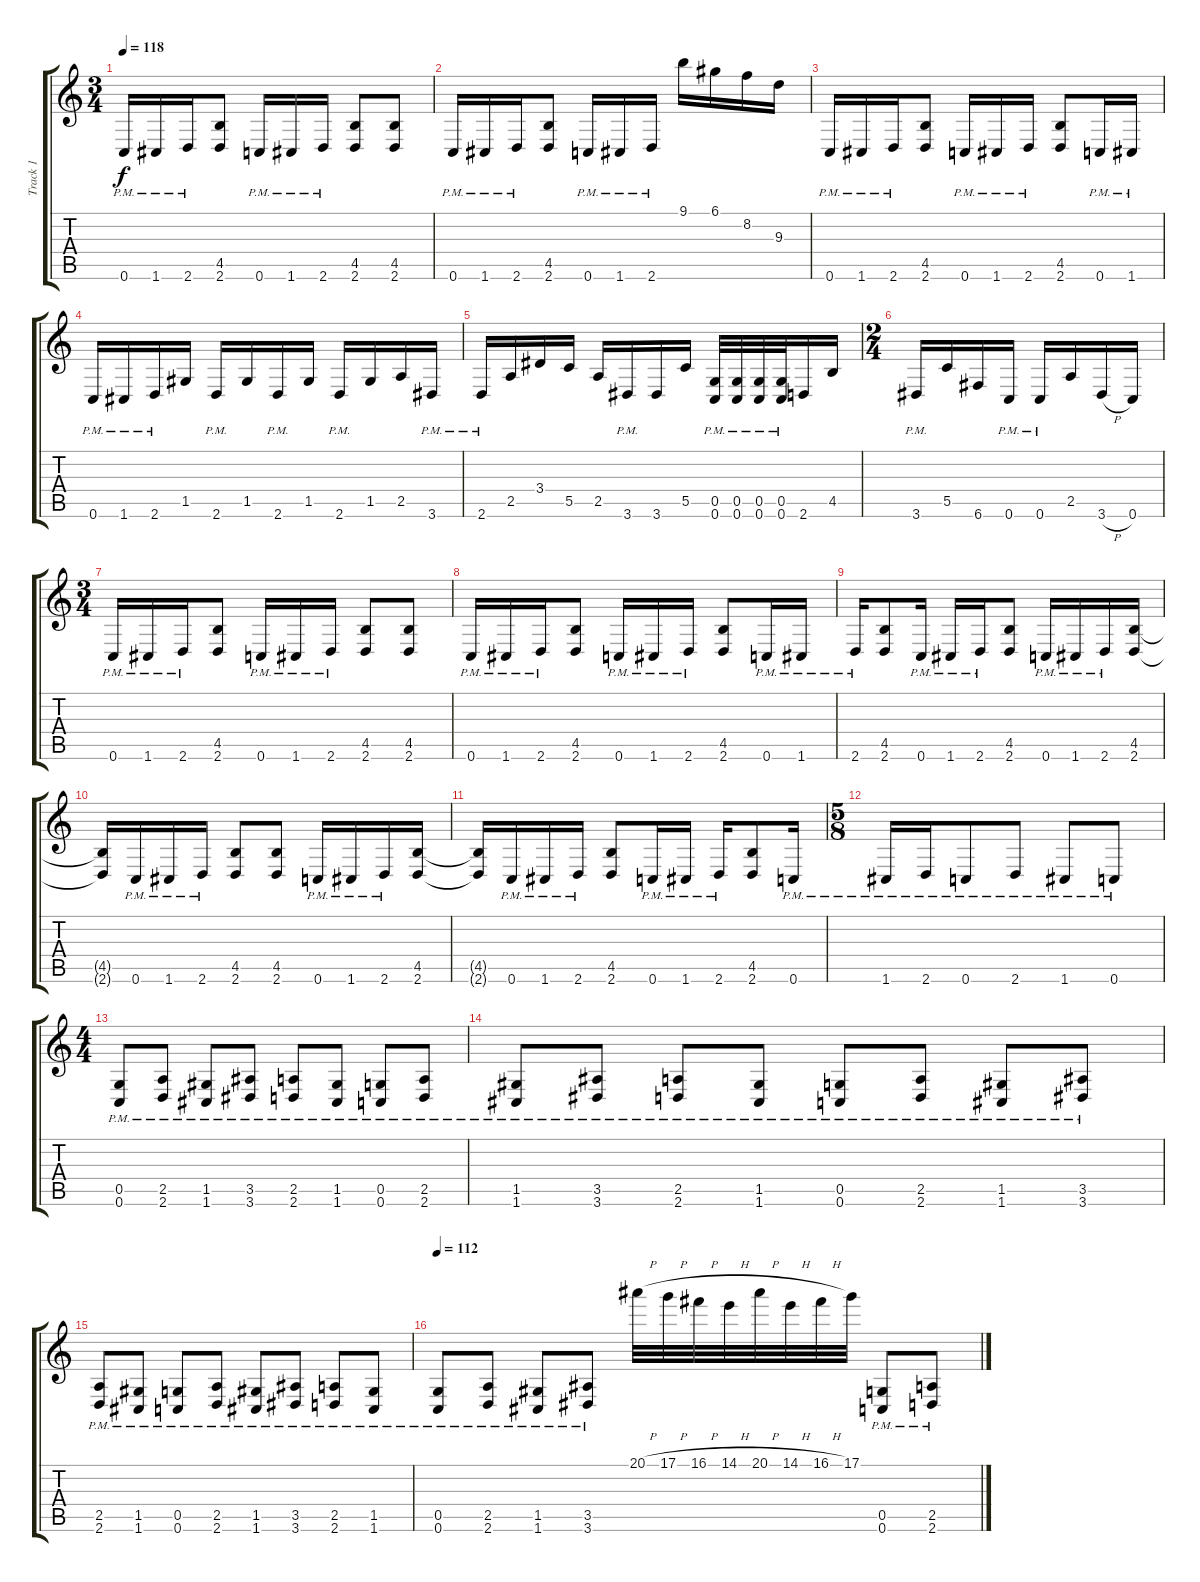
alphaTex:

\track ("Track 1" "Track 1") {instrument distortionguitar}
\staff {score tabs}
\tuning (D4 A3 F3 C3 G2 C2) {hide}
\ts (3 4)
\tempo 118
\clef g2
\ks c
0.6{pm}.16{dy f} 1.6{pm}.16 2.6{pm}.16 (4.5 2.6).8 0.6{pm}.16 1.6{pm}.16 2.6{pm}.16 (4.5 2.6).8 (4.5 2.6).8 |
0.6{pm}.16 1.6{pm}.16 2.6{pm}.16 (4.5 2.6).8 0.6{pm}.16 1.6{pm}.16 2.6{pm}.16 9.1.16 6.1.16 8.2.16 9.3.16 |
0.6{pm}.16 1.6{pm}.16 2.6{pm}.16 (4.5 2.6).8 0.6{pm}.16 1.6{pm}.16 2.6{pm}.16 (4.5 2.6).8 0.6{pm}.16 1.6{pm}.16 |
0.6{pm}.16 1.6{pm}.16 2.6{pm}.16 1.5.16 2.6{pm}.16 1.5.16 2.6{pm}.16 1.5.16 2.6{pm}.16 1.5.16 2.5.16 3.6{pm}.16 |
2.6{pm}.16 2.5.16 3.4.16 5.5.16 2.5.16 3.6{pm}.16 3.6.16 5.5.16 (0.5{pm} 0.6{pm}).32 (0.5{pm} 0.6{pm}).32 (0.5{pm} 0.6{pm}).32 (0.5{pm} 0.6{pm}).32 2.6.16 4.5.16 |
\ts (2 4)
3.6{pm}.16 5.5.16 6.6.16 0.6{pm}.16 0.6{pm}.16 2.5.16 3.6{h}.16 0.6.16 |
\ts (3 4)
0.6{pm}.16 1.6{pm}.16 2.6{pm}.16 (4.5 2.6).8 0.6{pm}.16 1.6{pm}.16 2.6{pm}.16 (4.5 2.6).8 (4.5 2.6).8 |
0.6{pm}.16 1.6{pm}.16 2.6{pm}.16 (4.5 2.6).8 0.6{pm}.16 1.6{pm}.16 2.6{pm}.16 (4.5 2.6).8 0.6{pm}.16 1.6{pm}.16 |
2.6{pm}.16 (4.5 2.6).8 0.6{pm}.16 1.6{pm}.16 2.6{pm}.16 (4.5 2.6).8 0.6{pm}.16 1.6{pm}.16 2.6{pm}.16 (4.5 2.6).16 |
(4.5{t} 2.6{t}).16 0.6{pm}.16 1.6{pm}.16 2.6{pm}.16 (4.5 2.6).8 (4.5 2.6).8 0.6{pm}.16 1.6{pm}.16 2.6{pm}.16 (4.5 2.6).16 |
(4.5{t} 2.6{t}).16 0.6{pm}.16 1.6{pm}.16 2.6{pm}.16 (4.5 2.6).8 0.6{pm}.16 1.6{pm}.16 2.6{pm}.16 (4.5 2.6).8 0.6{pm}.16 |
\ts (5 8)
1.6{pm}.16 2.6{pm}.16 0.6{pm}.8 2.6{pm}.8 1.6{pm}.8 0.6{pm}.8 |
\ts (4 4)
(0.5{pm} 0.6{pm}).8 (2.5{pm} 2.6{pm}).8 (1.5{pm} 1.6{pm}).8 (3.5{pm} 3.6{pm}).8 (2.5{pm} 2.6{pm}).8 (1.5{pm} 1.6{pm}).8 (0.5{pm} 0.6{pm}).8 (2.5{pm} 2.6{pm}).8 |
(1.5{pm} 1.6{pm}).8 (3.5{pm} 3.6{pm}).8 (2.5{pm} 2.6{pm}).8 (1.5{pm} 1.6{pm}).8 (0.5{pm} 0.6{pm}).8 (2.5{pm} 2.6{pm}).8 (1.5{pm} 1.6{pm}).8 (3.5{pm} 3.6{pm}).8 |
(2.5{pm} 2.6{pm}).8 (1.5{pm} 1.6{pm}).8 (0.5{pm} 0.6{pm}).8 (2.5{pm} 2.6{pm}).8 (1.5{pm} 1.6{pm}).8 (3.5{pm} 3.6{pm}).8 (2.5{pm} 2.6{pm}).8 (1.5{pm} 1.6{pm}).8 |
\tempo 112
(0.5{pm} 0.6{pm}).8 (2.5{pm} 2.6{pm}).8 (1.5{pm} 1.6{pm}).8 (3.5{pm} 3.6{pm}).8 20.1{h}.32 17.1{h}.32 16.1{h}.32 14.1{h}.32 20.1{h}.32 14.1{h}.32 16.1{h}.32 17.1.32 (0.5{pm} 0.6{pm}).8 (2.5{pm} 2.6{pm}).8
